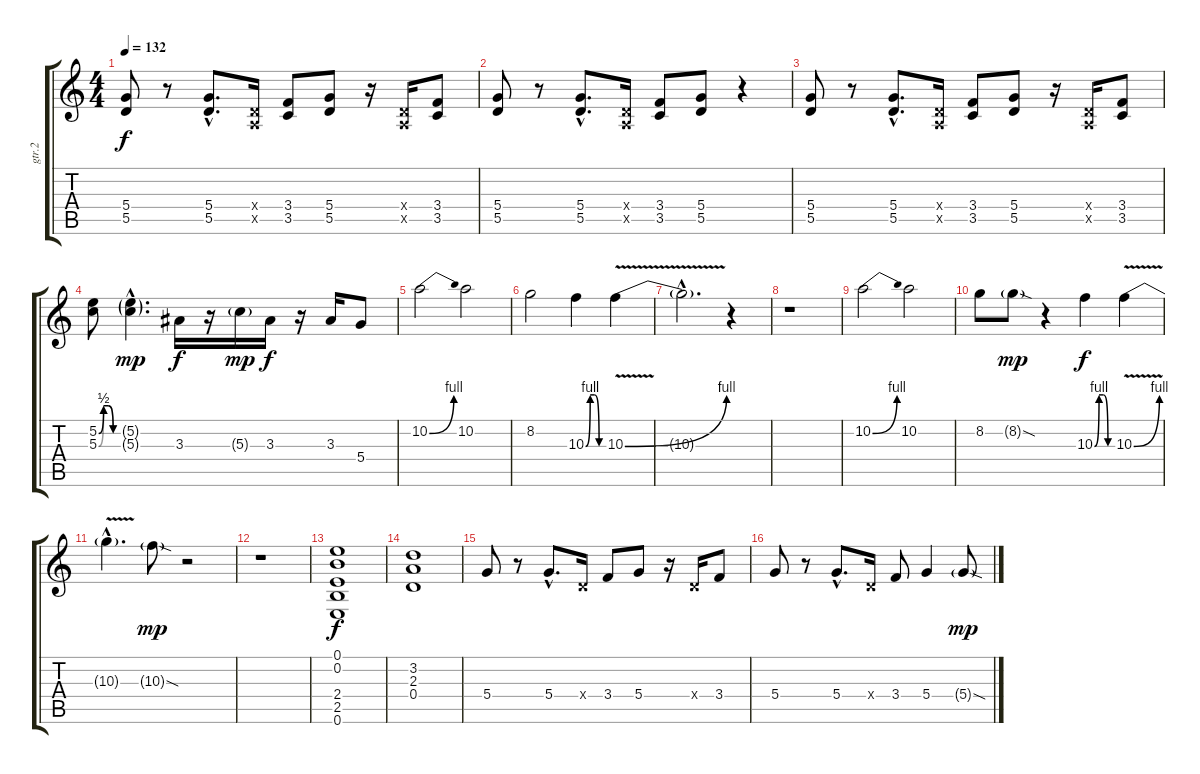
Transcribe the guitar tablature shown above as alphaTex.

\track ("gtr.2" "gtr.2") {instrument distortionguitar}
\staff {score tabs}
\tuning (E4 B3 G3 D3 A2 E2) {hide}
\ts (4 4)
\tempo 132
\clef g2
\ks c
(5.4 5.5).8{dy f instrument distortionguitar} r.8 (5.4{hac} 5.5{hac}).8{d} (0.4{x} 0.5{x}).16 (3.4 3.5).8 (5.4 5.5).8 r.16 (0.4{x} 0.5{x}).16 (3.4 3.5).8 |
(5.4 5.5).8 r.8 (5.4{hac} 5.5{hac}).8{d} (0.4{x} 0.5{x}).16 (3.4 3.5).8 (5.4 5.5).8 r.4 |
(5.4 5.5).8 r.8 (5.4{hac} 5.5{hac}).8{d} (0.4{x} 0.5{x}).16 (3.4 3.5).8 (5.4 5.5).8 r.16 (0.4{x} 0.5{x}).16 (3.4 3.5).8 |
(5.2{be (custom 0 0 15 2 30 2 45 0 60 0)} 5.3{be (custom 0 0 15 2 30 2 45 0 60 0)}).8 (5.2{g hac} 5.3{g hac}).4{d dy mp} 3.3.16{dy f} r.16 5.3{g}.16{dy mp} 3.3.16{dy f} r.16 3.3.16 5.4.8 |
10.2{be (bend 0 0 60 4)}.2 10.2.2 |
8.2.2 10.3{be (custom 0 0 15 4 30 4 45 0 60 0)}.4 10.3{be (bend 0 0 60 4) v}.4 |
10.3{hac t}.2{d} r.4 |
r.1 |
10.2{be (bend 0 0 60 4)}.2 10.2.2 |
8.2.8 8.2{sod g}.8{dy mp} r.4 10.3{be (custom 0 0 15 4 30 4 45 0 60 0)}.4{dy f} 10.3{be (bend 0 0 60 4) v}.4 |
10.3{hac t}.4{d} 10.3{sod g}.8{dy mp} r.2 |
r.1 |
(0.1 0.2 2.4 2.5 0.6).1{dy f} |
(3.2 2.3 0.4).1 |
5.4.8 r.8 5.4{hac}.8{d} 0.4{x}.16 3.4.8 5.4.8 r.16 0.4{x}.16 3.4.8 |
5.4.8 r.8 5.4{hac}.8{d} 0.4{x}.16 3.4.8 5.4.4 5.4{sod g}.8{dy mp}
